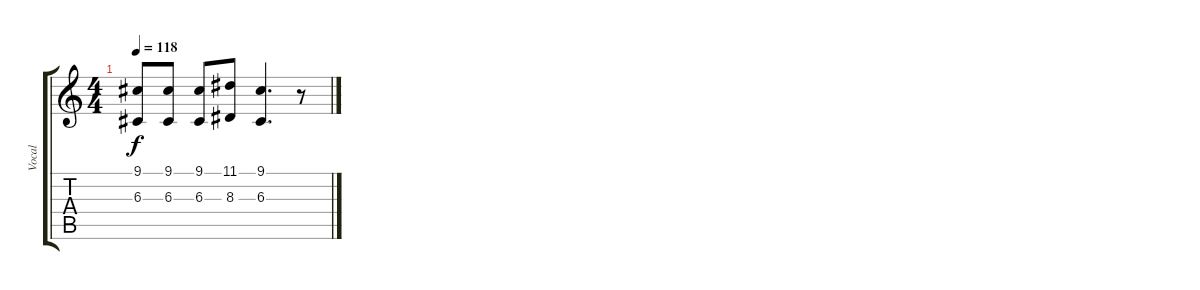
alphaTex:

\track ("Vocal" "Vocal") {instrument lead2sawtooth}
\staff {score tabs}
\tuning (E4 B3 G3 D3 A2 E2) {hide}
\ts (4 4)
\tempo 118
\clef g2
\ks c
(9.1 6.3).8{dy f} (9.1 6.3).8 (9.1 6.3).8 (11.1 8.3).8 (9.1 6.3).4{d} r.8
